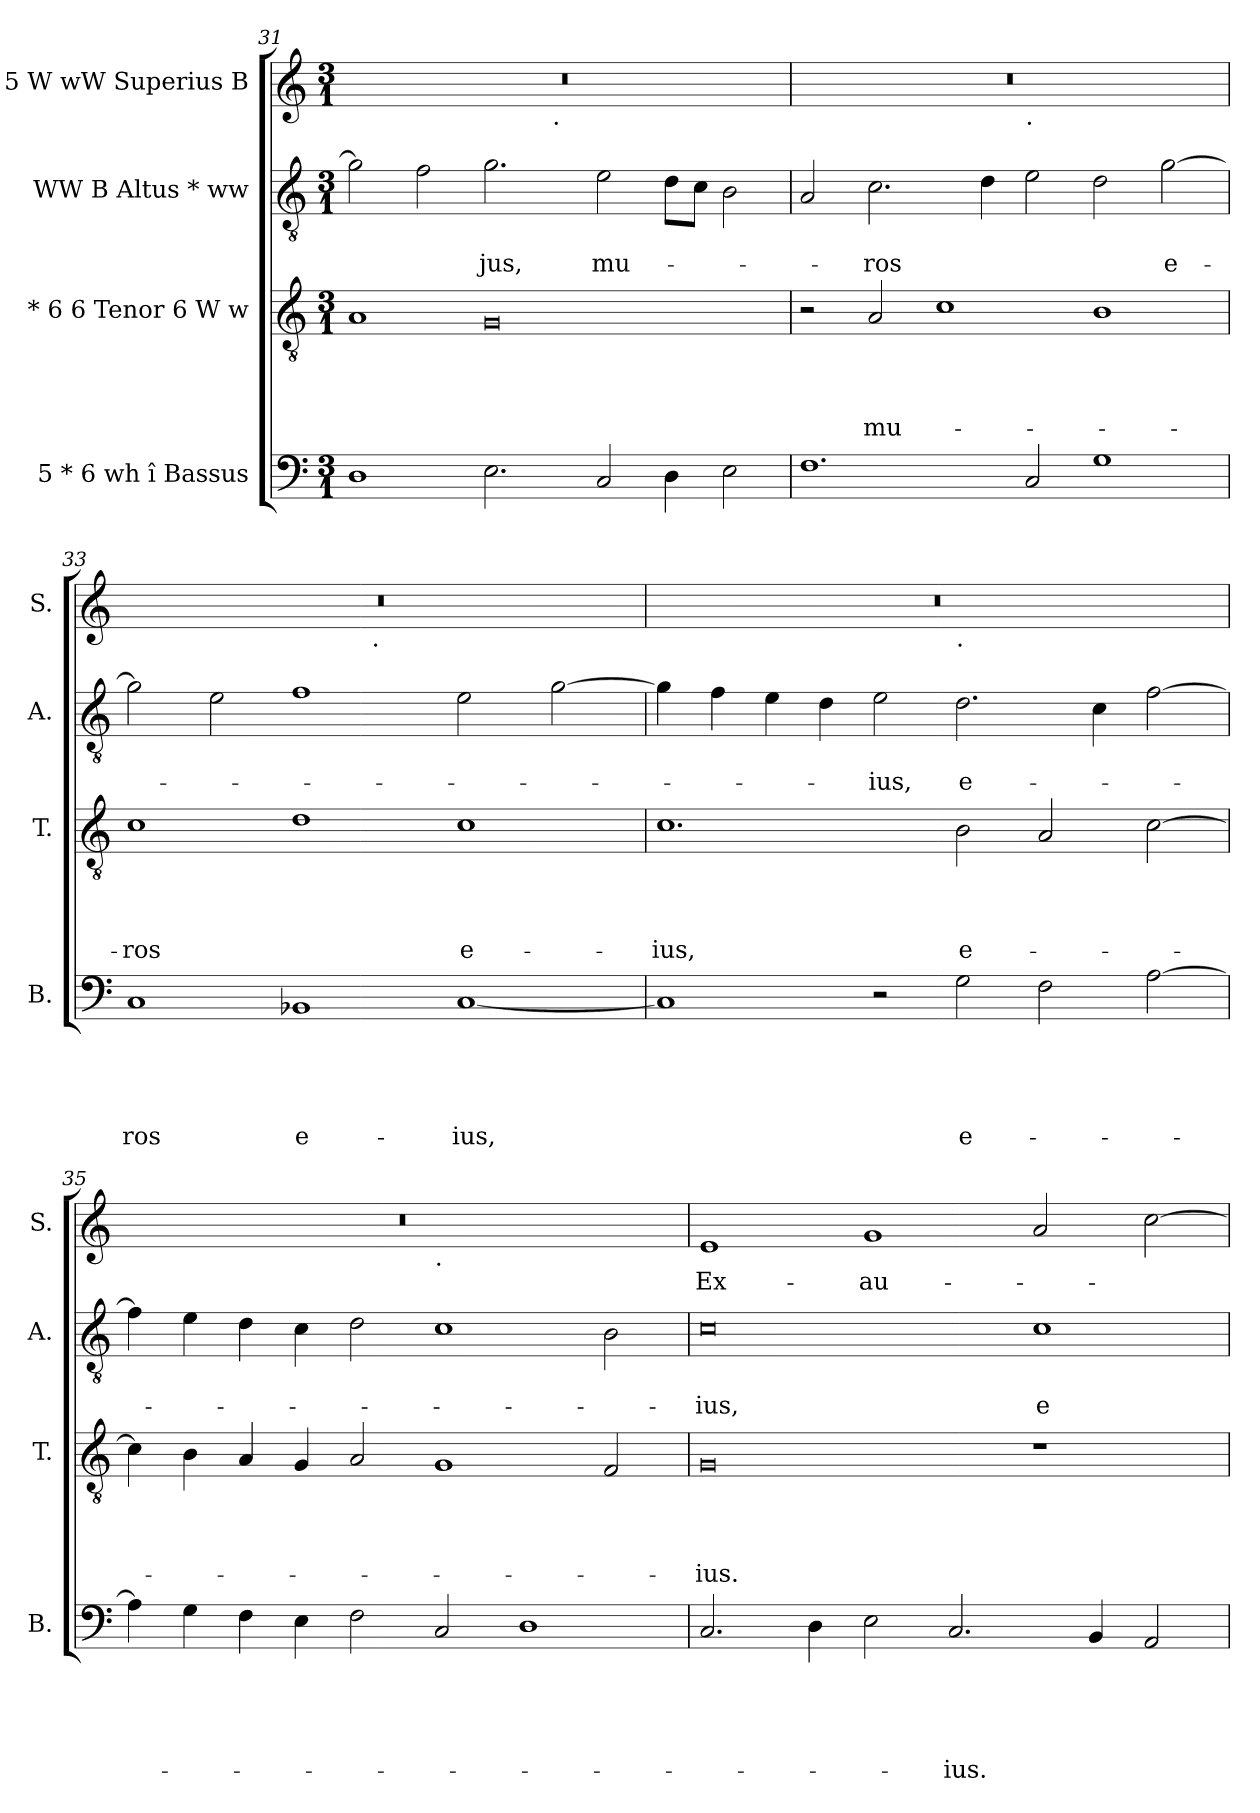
**kern	**text	**text	**text	**text	**text	**kern	**text	**text	**text	**text	**kern	**text	**text	**kern	**text
*part4	*part4	*part4	*part4	*part4	*part4	*part3	*part3	*part3	*part3	*part3	*part2	*part2	*part2	*part1	*part1
*staff4	*staff4	*staff4	*staff4	*staff4	*staff4	*staff3	*staff3	*staff3	*staff3	*staff3	*staff2	*staff2	*staff2	*staff1	*staff1
*I"5 * 6 wh î Bassus	*	*	*	*	*	*I"* 6 6 Tenor 6 W w	*	*	*	*	*I"WW B Altus * ww	*	*	*I"* 5 W wW Superius B	*
*I'B.	*	*	*	*	*	*I'T.	*	*	*	*	*I'A.	*	*	*I'S.	*
!!LO:LB:g=z
*clefF4	*	*	*	*	*	*clefGv2	*	*	*	*	*clefGv2	*	*	*clefG2	*
*k[]	*	*	*	*	*	*k[]	*	*	*	*	*k[]	*	*	*k[]	*
*C:	*	*	*	*	*	*C:	*	*	*	*	*C:	*	*	*C:	*
*M3/1	*	*	*	*	*	*M3/1	*	*	*	*	*M3/1	*	*	*M3/1	*
=31	=31	=31	=31	=31	=31	=31	=31	=31	=31	=31	=31	=31	=31	=31	=31
*	*	*	*	*	*	*	*	*	*	*	*	*	*	*^	*
1D	.	.	.	.	.	1A	.	.	.	.	2g\]	.	.	0.r	1.ryy	.
.	.	.	.	.	.	.	.	.	.	.	2f\	.	.	.	.	.
!	!	!	!	!	!	!	!	!	!	!	!	!	!LO:LY:b	!	!	!
2.E\	.	.	.	.	.	0G	.	.	.	.	2.g\	.	-jus,	.	.	.
!	!	!	!	!	!	!	!	!	!	!	!	!	!	!	!LO:TX:b:t=.	!
.	.	.	.	.	.	.	.	.	.	.	.	.	.	.	1.ryy	.
!	!	!	!	!	!	!	!	!	!	!	!	!	!LO:LY:b	!	!	!
2C/	.	.	.	.	.	.	.	.	.	.	2e\	.	mu-	.	.	.
4D\	.	.	.	.	.	.	.	.	.	.	8d\L	.	.	.	.	.
.	.	.	.	.	.	.	.	.	.	.	8c\J	.	.	.	.	.
2E\	.	.	.	.	.	.	.	.	.	.	2B\	.	.	.	.	.
=32	=32	=32	=32	=32	=32	=32	=32	=32	=32	=32	=32	=32	=32	=32	=32	=32
1.F	.	.	.	.	.	2r	.	.	.	.	2A/	.	.	0.r	1.ryy	.
!	!	!	!	!	!	!	!	!	!	!LO:LY:b	!	!	!LO:LY:b	!	!	!
.	.	.	.	.	.	2A/	.	.	.	mu-	2.c\	.	-ros	.	.	.
.	.	.	.	.	.	1c	.	.	.	.	.	.	.	.	.	.
.	.	.	.	.	.	.	.	.	.	.	4d\	.	.	.	.	.
!	!	!	!	!	!	!	!	!	!	!	!	!	!	!	!LO:TX:b:t=.	!
2C/	.	.	.	.	.	.	.	.	.	.	2e\	.	.	.	1.ryy	.
1G	.	.	.	.	.	1B	.	.	.	.	2d\	.	.	.	.	.
!	!	!	!	!	!	!	!	!	!	!	!	!	!LO:LY:b	!	!	!
.	.	.	.	.	.	.	.	.	.	.	[>2g\	.	e-	.	.	.
=33	=33	=33	=33	=33	=33	=33	=33	=33	=33	=33	=33	=33	=33	=33	=33	=33
!	!	!	!	!	!LO:LY:b	!	!	!	!	!LO:LY:b	!	!	!	!	!	!
1C	.	.	.	.	-ros	1c	.	.	.	-ros	2g\]	.	.	0.r	1ryy	.
.	.	.	.	.	.	.	.	.	.	.	2e\	.	.	.	.	.
!	!	!	!	!	!LO:LY:b:rj	!	!	!	!	!	!	!	!	!	!	!
1BB-X	.	.	.	.	e-	1d	.	.	.	.	1f	.	.	.	4...ryy	.
!	!	!	!	!	!	!	!	!	!	!	!	!	!	!	!LO:TX:b:t=.	!
.	.	.	.	.	.	.	.	.	.	.	.	.	.	.	1ryy	.
!	!	!	!	!	!LO:LY:b	!	!	!	!	!LO:LY:b:rj	!	!	!	!	!	!
[<1C	.	.	.	.	-ius,	1c	.	.	.	e-	2e\	.	.	.	.	.
.	.	.	.	.	.	.	.	.	.	.	.	.	.	.	2ryy	.
.	.	.	.	.	.	.	.	.	.	.	[<2g\	.	.	.	.	.
.	.	.	.	.	.	.	.	.	.	.	.	.	.	.	32ryy	.
!!LO:LB:g=z	!!
=34	=34	=34	=34	=34	=34	=34	=34	=34	=34	=34	=34	=34	=34	=34	=34	=34
!	!	!	!	!	!	!	!	!	!	!LO:LY:b	!	!	!	!	!	!
1C]	.	.	.	.	.	1.c	.	.	.	-ius,	4g\]	.	.	0.r	1.ryy	.
.	.	.	.	.	.	.	.	.	.	.	4f\	.	.	.	.	.
.	.	.	.	.	.	.	.	.	.	.	4e\	.	.	.	.	.
.	.	.	.	.	.	.	.	.	.	.	4d\	.	.	.	.	.
!	!	!	!	!	!	!	!	!	!	!	!	!	!LO:LY:b	!	!	!
2r	.	.	.	.	.	.	.	.	.	.	2e\	.	-ius,	.	.	.
!	!	!	!	!	!	!	!	!	!	!	!	!	!	!	!LO:TX:b:t=.	!
!	!	!	!	!	!LO:LY:b	!	!	!	!	!LO:LY:b	!	!	!LO:LY:b	!	!	!
2G\	.	.	.	.	e-	2B\	.	.	.	e-	2.d\	.	e-	.	1.ryy	.
2F\	.	.	.	.	.	2A/	.	.	.	.	.	.	.	.	.	.
.	.	.	.	.	.	.	.	.	.	.	4c\	.	.	.	.	.
[>2A\	.	.	.	.	.	[>2c\	.	.	.	.	[>2f\	.	.	.	.	.
=35	=35	=35	=35	=35	=35	=35	=35	=35	=35	=35	=35	=35	=35	=35	=35	=35
4A\]	.	.	.	.	.	4c\]	.	.	.	.	4f\]	.	.	0.r	1.ryy	.
4G\	.	.	.	.	.	4B\	.	.	.	.	4e\	.	.	.	.	.
4F\	.	.	.	.	.	4A/	.	.	.	.	4d\	.	.	.	.	.
4E\	.	.	.	.	.	4G/	.	.	.	.	4c\	.	.	.	.	.
2F\	.	.	.	.	.	2A/	.	.	.	.	2d\	.	.	.	.	.
!	!	!	!	!	!	!	!	!	!	!	!	!	!	!	!LO:TX:b:t=.	!
2C/	.	.	.	.	.	1G	.	.	.	.	1c	.	.	.	1.ryy	.
1D	.	.	.	.	.	.	.	.	.	.	.	.	.	.	.	.
.	.	.	.	.	.	2F/	.	.	.	.	2B\	.	.	.	.	.
=36	=36	=36	=36	=36	=36	=36	=36	=36	=36	=36	=36	=36	=36	=36	=36	=36
!	!	!	!	!	!	!	!	!	!	!LO:LY:b	!	!	!LO:LY:b	!	!	!LO:LY:b
*	*	*	*	*	*	*	*	*	*	*	*	*	*	*v	*v	*
2.C/	.	.	.	.	.	0G	.	.	.	-ius.	0c	.	-ius,	1e	Ex-
4D\	.	.	.	.	.	.	.	.	.	.	.	.	.	.	.
!	!	!	!	!	!	!	!	!	!	!	!	!	!	!	!LO:LY:b
2E\	.	.	.	.	.	.	.	.	.	.	.	.	.	1g	-au-
!	!	!	!	!	!LO:LY:b	!	!	!	!	!	!	!	!	!	!
2.C/	.	.	.	.	-ius.	.	.	.	.	.	.	.	.	.	.
!	!	!	!	!	!	!	!	!	!	!	!	!	!LO:LY:b:rj	!	!
.	.	.	.	.	.	1r	.	.	.	.	1c	.	e-	2a/	.
4BB/	.	.	.	.	.	.	.	.	.	.	.	.	.	.	.
2AA/	.	.	.	.	.	.	.	.	.	.	.	.	.	[<2cc\	.
=	=	=	=	=	=	=	=	=	=	=	=	=	=	=	=
*-	*-	*-	*-	*-	*-	*-	*-	*-	*-	*-	*-	*-	*-	*-	*-
